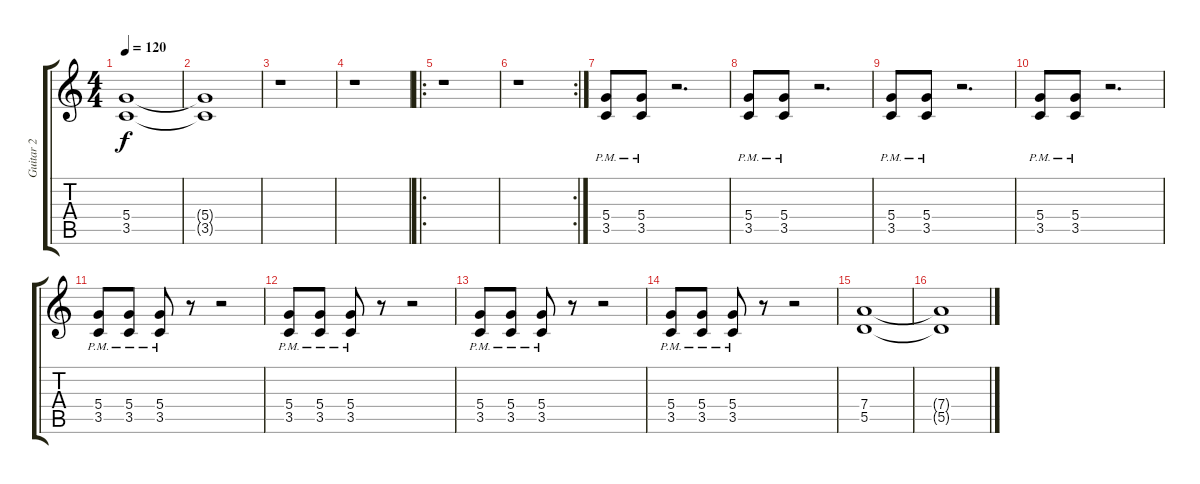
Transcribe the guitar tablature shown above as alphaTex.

\track ("Guitar 2" "Guitar 2") {instrument overdrivenguitar}
\staff {score tabs}
\tuning (E4 B3 G3 D3 A2 E2) {hide}
\ts (4 4)
\tempo 120
\clef g2
\ks c
(5.4 3.5).1{dy f volume 3} |
(5.4{t} 3.5{t}).1 |
r.1 |
r.1 |
\ro
r.1 |
\rc 2
r.1 |
(5.4{pm} 3.5{pm}).8{volume 15} (5.4{pm} 3.5{pm}).8 r.2{d} |
(5.4{pm} 3.5{pm}).8 (5.4{pm} 3.5{pm}).8 r.2{d} |
(5.4{pm} 3.5{pm}).8{volume 15} (5.4{pm} 3.5{pm}).8 r.2{d} |
(5.4{pm} 3.5{pm}).8 (5.4{pm} 3.5{pm}).8 r.2{d} |
(5.4{pm} 3.5{pm}).8{volume 15} (5.4{pm} 3.5{pm}).8 (5.4{pm} 3.5{pm}).8 r.8 r.2 |
(5.4{pm} 3.5{pm}).8{volume 15} (5.4{pm} 3.5{pm}).8 (5.4{pm} 3.5{pm}).8 r.8 r.2 |
(5.4{pm} 3.5{pm}).8{volume 15} (5.4{pm} 3.5{pm}).8 (5.4{pm} 3.5{pm}).8 r.8 r.2 |
(5.4{pm} 3.5{pm}).8{volume 15} (5.4{pm} 3.5{pm}).8 (5.4{pm} 3.5{pm}).8 r.8 r.2 |
(7.4 5.5).1 |
(7.4{t} 5.5{t}).1
